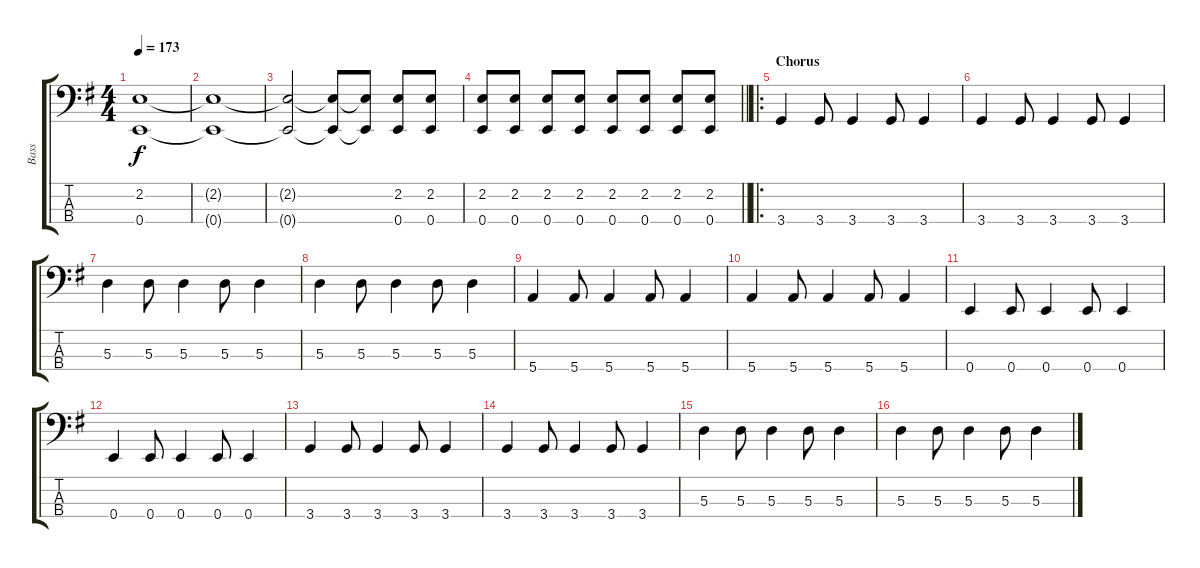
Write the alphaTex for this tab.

\track ("Bass" "Bass") {instrument electricbassfinger}
\staff {score tabs}
\tuning (G2 D2 A1 E1) {hide}
\ts (4 4)
\tempo 173
\clef f4
\ks g
(2.2 0.4).1{dy f} |
(2.2{t} 0.4{t}).1 |
(2.2{t} 0.4{t}).2 (2.2{t} 0.4{t}).8 (2.2{t} 0.4{t}).8 (2.2 0.4).8 (2.2 0.4).8 |
\barLineRight lightlight
(2.2 0.4).8 (2.2 0.4).8 (2.2 0.4).8 (2.2 0.4).8 (2.2 0.4).8 (2.2 0.4).8 (2.2 0.4).8 (2.2 0.4).8 |
\ro
\section ("" "Chorus")
3.4.4 3.4.8 3.4.4 3.4.8 3.4.4 |
3.4.4 3.4.8 3.4.4 3.4.8 3.4.4 |
5.3.4 5.3.8 5.3.4 5.3.8 5.3.4 |
5.3.4 5.3.8 5.3.4 5.3.8 5.3.4 |
5.4.4 5.4.8 5.4.4 5.4.8 5.4.4 |
5.4.4 5.4.8 5.4.4 5.4.8 5.4.4 |
0.4.4 0.4.8 0.4.4 0.4.8 0.4.4 |
0.4.4 0.4.8 0.4.4 0.4.8 0.4.4 |
3.4.4 3.4.8 3.4.4 3.4.8 3.4.4 |
3.4.4 3.4.8 3.4.4 3.4.8 3.4.4 |
5.3.4 5.3.8 5.3.4 5.3.8 5.3.4 |
5.3.4 5.3.8 5.3.4 5.3.8 5.3.4
